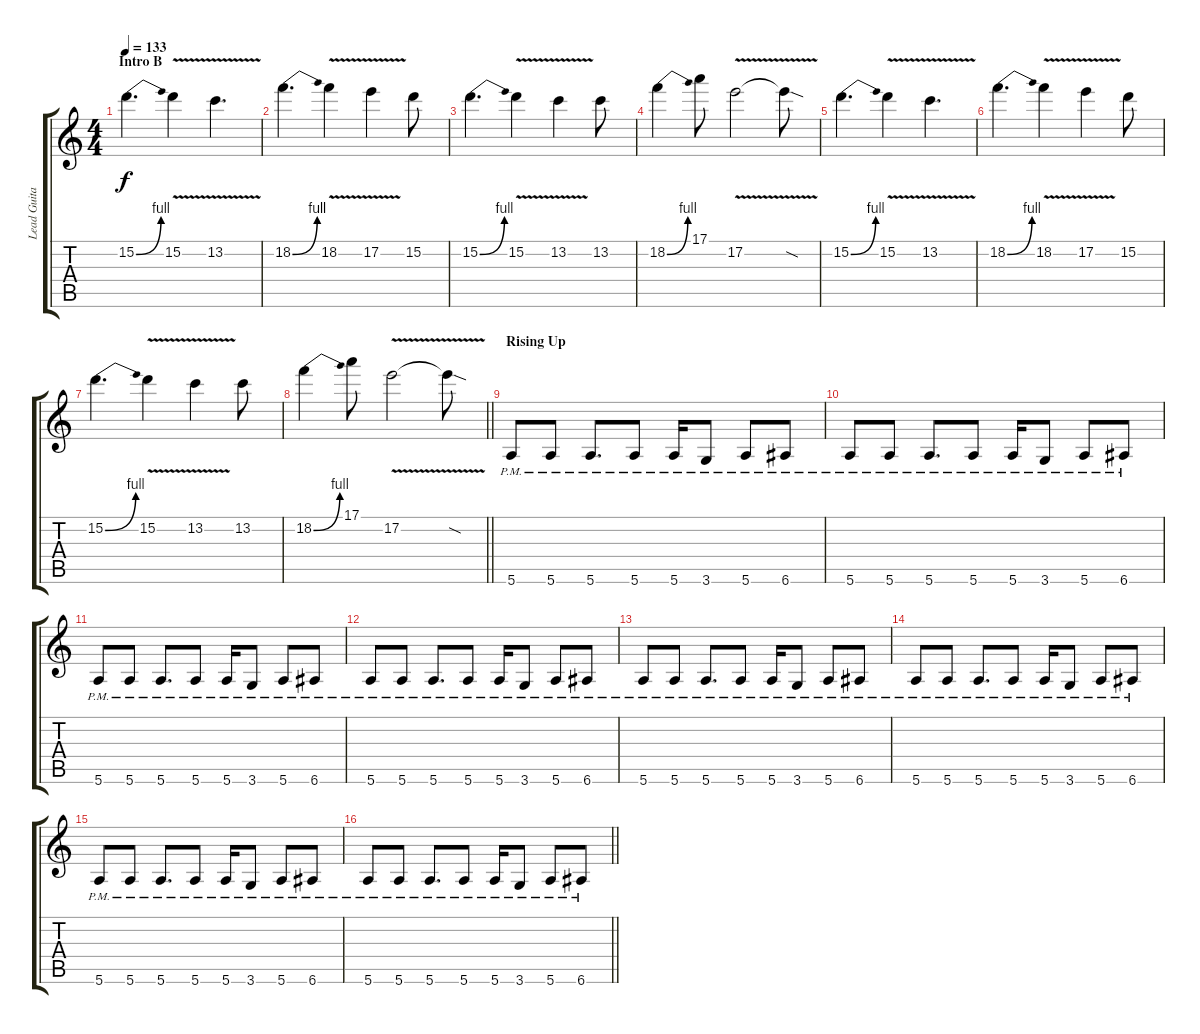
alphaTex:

\track ("Lead Guitar Voice 1" "Lead Guita") {instrument overdrivenguitar}
\staff {score tabs}
\tuning (E4 B3 G3 D3 A2 E2) {hide}
\ts (4 4)
\section ("" "Intro B")
\tempo 133
\clef g2
\ks c
15.2{be (bend 0 0 60 4)}.4{d dy f} 15.2{v}.4 13.2{v}.4{d} |
18.2{be (bend 0 0 60 4)}.4{d} 18.2{v}.4 17.2{v}.4 15.2.8 |
15.2{be (bend 0 0 60 4)}.4{d} 15.2{v}.4 13.2{v}.4 13.2.8 |
18.2{be (bend 0 0 60 4)}.4 17.1.8 17.2{v}.2 17.2{sod t}.8 |
15.2{be (bend 0 0 60 4)}.4{d} 15.2{v}.4 13.2{v}.4{d} |
18.2{be (bend 0 0 60 4)}.4{d} 18.2{v}.4 17.2{v}.4 15.2.8 |
15.2{be (bend 0 0 60 4)}.4{d} 15.2{v}.4 13.2{v}.4 13.2.8 |
\barLineRight lightlight
18.2{be (bend 0 0 60 4)}.4 17.1.8 17.2{v}.2 17.2{sod t}.8 |
\section ("" "Rising Up")
5.6{pm}.8{volume 14} 5.6{pm}.8 5.6{pm}.8{d} 5.6{pm}.8 5.6{pm}.16 3.6{pm}.8 5.6{pm}.8 6.6{pm}.8 |
5.6{pm}.8 5.6{pm}.8 5.6{pm}.8{d} 5.6{pm}.8 5.6{pm}.16 3.6{pm}.8 5.6{pm}.8 6.6{pm}.8 |
5.6{pm}.8 5.6{pm}.8 5.6{pm}.8{d} 5.6{pm}.8 5.6{pm}.16 3.6{pm}.8 5.6{pm}.8 6.6{pm}.8 |
5.6{pm}.8 5.6{pm}.8 5.6{pm}.8{d} 5.6{pm}.8 5.6{pm}.16 3.6{pm}.8 5.6{pm}.8 6.6{pm}.8 |
5.6{pm}.8 5.6{pm}.8 5.6{pm}.8{d} 5.6{pm}.8 5.6{pm}.16 3.6{pm}.8 5.6{pm}.8 6.6{pm}.8 |
5.6{pm}.8 5.6{pm}.8 5.6{pm}.8{d} 5.6{pm}.8 5.6{pm}.16 3.6{pm}.8 5.6{pm}.8 6.6{pm}.8 |
5.6{pm}.8 5.6{pm}.8 5.6{pm}.8{d} 5.6{pm}.8 5.6{pm}.16 3.6{pm}.8 5.6{pm}.8 6.6{pm}.8 |
\barLineRight lightlight
5.6{pm}.8 5.6{pm}.8 5.6{pm}.8{d} 5.6{pm}.8 5.6{pm}.16 3.6{pm}.8 5.6{pm}.8 6.6{pm}.8
